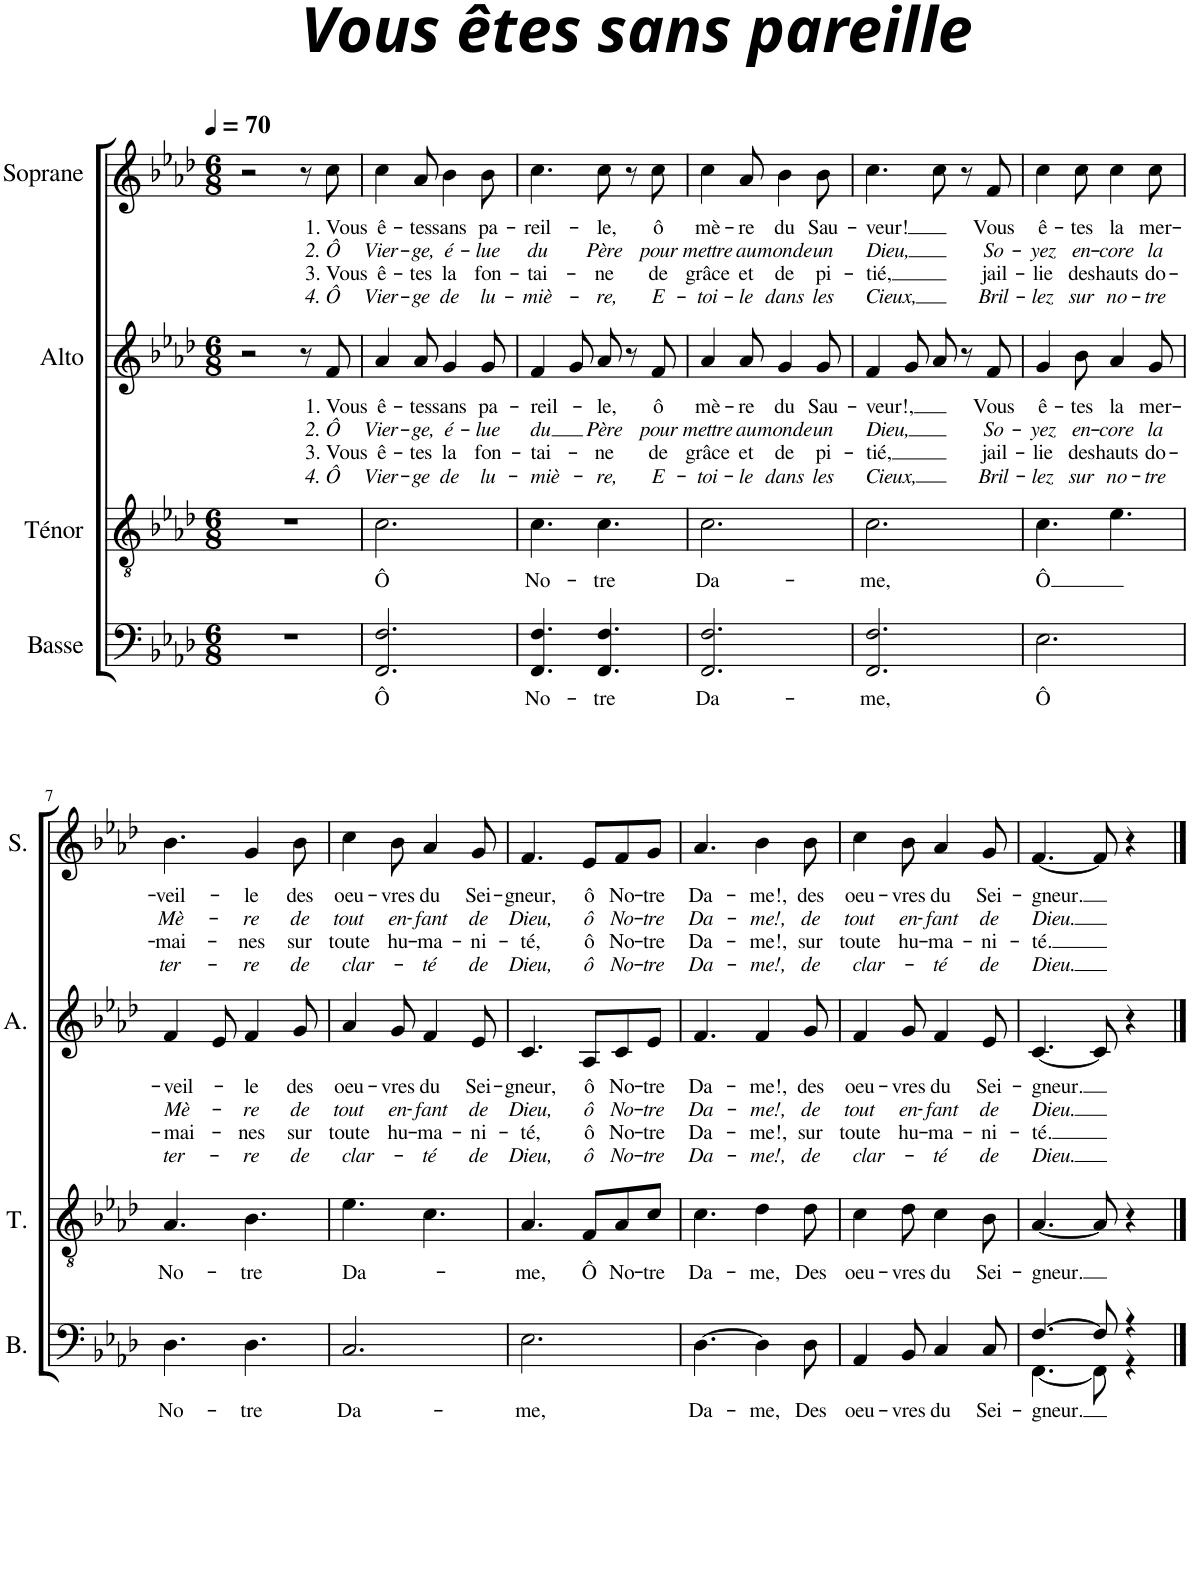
**kern	**text	**kern	**text	**kern	**text	**text	**text	**text	**kern	**text	**text	**text	**text
*part4	*part4	*part3	*part3	*part2	*part2	*part2	*part2	*part2	*part1	*part1	*part1	*part1	*part1
*staff4	*staff4	*staff3	*staff3	*staff2	*staff2	*staff2	*staff2	*staff2	*staff1	*staff1	*staff1	*staff1	*staff1
*I"Basse	*	*I"Ténor	*	*I"Alto	*	*	*	*	*I"Soprane	*	*	*	*
*I'B.	*	*I'T.	*	*I'A.	*	*	*	*	*I'S.	*	*	*	*
*clefF4	*	*clefGv2	*	*clefG2	*	*	*	*	*clefG2	*	*	*	*
*k[b-e-a-d-]	*	*k[b-e-a-d-]	*	*k[b-e-a-d-]	*	*	*	*	*k[b-e-a-d-]	*	*	*	*
*M6/8	*	*M6/8	*	*M6/8	*	*	*	*	*M6/8	*	*	*	*
*MM70	*	*MM70	*	*MM70	*	*	*	*	*MM70	*	*	*	*
=1	=1	=1	=1	=1	=1	=1	=1	=1	=1	=1	=1	=1	=1
2.r	.	2.r	.	2r	.	.	.	.	2r	.	.	.	.
.	.	.	.	8r	.	.	.	.	8r	.	.	.	.
!	!	!	!	!	!LO:LY:b	!LO:LY:b	!LO:LY:b	!LO:LY:b	!	!LO:LY:b	!LO:LY:b	!LO:LY:b	!LO:LY:b
.	.	.	.	8f/	1. Vous	2. Ô	3. Vous	4. Ô	8cc\	1. Vous	2. Ô	3. Vous	4. Ô
=2	=2	=2	=2	=2	=2	=2	=2	=2	=2	=2	=2	=2	=2
!	!LO:LY:b	!	!LO:LY:b	!	!LO:LY:b	!LO:LY:b	!LO:LY:b	!LO:LY:b	!	!LO:LY:b	!LO:LY:b	!LO:LY:b	!LO:LY:b
2.FF/ 2.F/	Ô	2.c\	Ô	4a-/	ê-	Vier-	ê-	Vier-	4cc\	ê-	Vier-	ê-	Vier-
!	!	!	!	!	!LO:LY:b	!LO:LY:b	!LO:LY:b	!LO:LY:b	!	!LO:LY:b	!LO:LY:b	!LO:LY:b	!LO:LY:b
.	.	.	.	8a-/	-tes	-ge,	-tes	-ge	8a-/	-tes	-ge,	-tes	-ge
!	!	!	!	!	!LO:LY:b	!LO:LY:b	!LO:LY:b	!LO:LY:b	!	!LO:LY:b	!LO:LY:b	!LO:LY:b	!LO:LY:b
.	.	.	.	4g/	sans	é-	la	de	4b-\	sans	é-	la	de
!	!	!	!	!	!LO:LY:b	!LO:LY:b	!LO:LY:b	!LO:LY:b	!	!LO:LY:b	!LO:LY:b	!LO:LY:b	!LO:LY:b
.	.	.	.	8g/	pa-	-lue	fon-	lu-	8b-\	pa-	-lue	fon-	lu-
=3	=3	=3	=3	=3	=3	=3	=3	=3	=3	=3	=3	=3	=3
!	!LO:LY:b	!	!LO:LY:b	!	!LO:LY:b	!LO:LY:b	!LO:LY:b	!LO:LY:b	!	!LO:LY:b	!LO:LY:b	!LO:LY:b	!LO:LY:b
4.FF/ 4.F/	No-	4.c\	No-	4f/	-reil-	du	-tai-	-miè-	4.cc\	-reil-	du	-tai-	-miè-
.	.	.	.	8g/	.	.	.	.	.	.	.	.	.
!	!LO:LY:b	!	!LO:LY:b	!	!LO:LY:b	!LO:LY:b	!LO:LY:b	!LO:LY:b	!	!LO:LY:b	!LO:LY:b	!LO:LY:b	!LO:LY:b
4.FF/ 4.F/	-tre	4.c\	-tre	8a-/	le,	Père	-ne	re,	8cc\	-le,	Père	-ne	-re,
.	.	.	.	8r	.	.	.	.	8r	.	.	.	.
!	!	!	!	!	!LO:LY:b	!LO:LY:b	!LO:LY:b	!LO:LY:b	!	!LO:LY:b	!LO:LY:b	!LO:LY:b	!LO:LY:b
.	.	.	.	8f/	ô	pour	de	E-	8cc\	ô	pour	de	E-
=4	=4	=4	=4	=4	=4	=4	=4	=4	=4	=4	=4	=4	=4
!	!LO:LY:b	!	!LO:LY:b	!	!LO:LY:b	!LO:LY:b	!LO:LY:b	!LO:LY:b	!	!LO:LY:b	!LO:LY:b	!LO:LY:b	!LO:LY:b
2.FF/ 2.F/	Da-	2.c\	Da-	4a-/	mè-	mettre	grâce	-toi-	4cc\	mè-	mettre	grâce	-toi-
!	!	!	!	!	!LO:LY:b	!LO:LY:b	!LO:LY:b	!LO:LY:b	!	!LO:LY:b	!LO:LY:b	!LO:LY:b	!LO:LY:b
.	.	.	.	8a-/	-re	au	et	-le	8a-/	-re	au	et	-le
!	!	!	!	!	!LO:LY:b	!LO:LY:b	!LO:LY:b	!LO:LY:b	!	!LO:LY:b	!LO:LY:b	!LO:LY:b	!LO:LY:b
.	.	.	.	4g/	du	monde	de	dans	4b-\	du	monde	de	dans
!	!	!	!	!	!LO:LY:b	!LO:LY:b	!LO:LY:b	!LO:LY:b	!	!LO:LY:b	!LO:LY:b	!LO:LY:b	!LO:LY:b
.	.	.	.	8g/	Sau-	un	pi-	les	8b-\	Sau-	un	pi-	les
=5	=5	=5	=5	=5	=5	=5	=5	=5	=5	=5	=5	=5	=5
!	!LO:LY:b	!	!LO:LY:b	!	!LO:LY:b	!LO:LY:b	!LO:LY:b	!LO:LY:b	!	!LO:LY:b	!LO:LY:b	!LO:LY:b	!LO:LY:b
2.FF/ 2.F/	me,	2.c\	me,	4f/	-veur!,	Dieu,	-tié,	Cieux,	4.cc\	-veur!	Dieu,	-tié,	Cieux,
.	.	.	.	8g/	.	.	.	.	.	.	.	.	.
.	.	.	.	8a-/	.	.	.	.	8cc\	.	.	.	.
.	.	.	.	8r	.	.	.	.	8r	.	.	.	.
!	!	!	!	!	!LO:LY:b	!LO:LY:b	!LO:LY:b	!LO:LY:b	!	!LO:LY:b	!LO:LY:b	!LO:LY:b	!LO:LY:b
.	.	.	.	8f/	Vous	So-	jail-	Bril-	8f/	Vous	So-	jail-	Bril-
=6	=6	=6	=6	=6	=6	=6	=6	=6	=6	=6	=6	=6	=6
!	!LO:LY:b	!	!LO:LY:b	!	!LO:LY:b	!LO:LY:b	!LO:LY:b	!LO:LY:b	!	!LO:LY:b	!LO:LY:b	!LO:LY:b	!LO:LY:b
2.E-\	Ô	4.c\	Ô	4g/	ê-	-yez	-lie	-lez	4cc\	ê-	-yez	-lie	-lez
!	!	!	!	!	!LO:LY:b	!LO:LY:b	!LO:LY:b	!LO:LY:b	!	!LO:LY:b	!LO:LY:b	!LO:LY:b	!LO:LY:b
.	.	.	.	8b-\	-tes	en-	des	sur	8cc\	-tes	en-	des	sur
!	!	!	!	!	!LO:LY:b	!LO:LY:b	!LO:LY:b	!LO:LY:b	!	!LO:LY:b	!LO:LY:b	!LO:LY:b	!LO:LY:b
.	.	4.e-\	.	4a-/	la	-core	hauts	no-	4cc\	la	-core	hauts	no-
!	!	!	!	!	!LO:LY:b	!LO:LY:b	!LO:LY:b	!LO:LY:b	!	!LO:LY:b	!LO:LY:b	!LO:LY:b	!LO:LY:b
.	.	.	.	8g/	mer-	la	do-	-tre	8cc\	mer-	la	do-	-tre
!!LO:LB:g=z
=7	=7	=7	=7	=7	=7	=7	=7	=7	=7	=7	=7	=7	=7
!	!LO:LY:b	!	!LO:LY:b	!	!LO:LY:b	!LO:LY:b	!LO:LY:b	!LO:LY:b	!	!LO:LY:b	!LO:LY:b	!LO:LY:b	!LO:LY:b
4.D-\	No-	4.A-/	No-	4f/	-veil-	Mè-	-mai-	ter-	4.b-\	-veil-	Mè-	-mai-	ter-
.	.	.	.	8e-/	.	.	.	.	.	.	.	.	.
!	!LO:LY:b	!	!LO:LY:b	!	!LO:LY:b	!LO:LY:b	!LO:LY:b	!LO:LY:b	!	!LO:LY:b	!LO:LY:b	!LO:LY:b	!LO:LY:b
4.D-\	-tre	4.B-\	-tre	4f/	-le	re	nes	re	4g/	-le	-re	-nes	-re
!	!	!	!	!	!LO:LY:b	!LO:LY:b	!LO:LY:b	!LO:LY:b	!	!LO:LY:b	!LO:LY:b	!LO:LY:b	!LO:LY:b
.	.	.	.	8g/	des	de	sur	de	8b-\	des	de	sur	de
=8	=8	=8	=8	=8	=8	=8	=8	=8	=8	=8	=8	=8	=8
!	!LO:LY:b	!	!LO:LY:b	!	!LO:LY:b	!LO:LY:b	!LO:LY:b	!LO:LY:b	!	!LO:LY:b	!LO:LY:b	!LO:LY:b	!LO:LY:b
2.C/	Da-	4.e-\	Da-	4a-/	oeu-	tout	toute	clar-	4cc\	oeu-	tout	toute	clar-
!	!	!	!	!	!LO:LY:b	!LO:LY:b	!LO:LY:b	!	!	!LO:LY:b	!LO:LY:b	!LO:LY:b	!
.	.	.	.	8g/	-vres	en-	hu-	.	8b-\	-vres	en-	hu-	.
!	!	!	!	!	!LO:LY:b	!LO:LY:b	!LO:LY:b	!LO:LY:b	!	!LO:LY:b	!LO:LY:b	!LO:LY:b	!LO:LY:b
.	.	4.c\	.	4f/	du	-fant	-ma-	té	4a-/	du	-fant	-ma-	-té
!	!	!	!	!	!LO:LY:b	!LO:LY:b	!LO:LY:b	!LO:LY:b	!	!LO:LY:b	!LO:LY:b	!LO:LY:b	!LO:LY:b
.	.	.	.	8e-/	Sei-	de	-ni-	de	8g/	Sei-	de	-ni-	de
=9	=9	=9	=9	=9	=9	=9	=9	=9	=9	=9	=9	=9	=9
!	!LO:LY:b	!	!LO:LY:b	!	!LO:LY:b	!LO:LY:b	!LO:LY:b	!LO:LY:b	!	!LO:LY:b	!LO:LY:b	!LO:LY:b	!LO:LY:b
2.E-\	-me,	4.A-/	me,	4.c/	-gneur,	Dieu,	-té,	Dieu,	4.f/	-gneur,	Dieu,	-té,	Dieu,
!	!	!	!LO:LY:b	!	!LO:LY:b	!LO:LY:b	!LO:LY:b	!LO:LY:b	!	!LO:LY:b	!LO:LY:b	!LO:LY:b	!LO:LY:b
.	.	8F/L	Ô	8A-/L	ô	ô	ô	ô	8e-/L	ô	ô	ô	ô
!	!	!	!LO:LY:b	!	!LO:LY:b	!LO:LY:b	!LO:LY:b	!LO:LY:b	!	!LO:LY:b	!LO:LY:b	!LO:LY:b	!LO:LY:b
.	.	8A-/	No-	8c/	No-	No-	No-	No-	8f/	No-	No-	No-	No-
!	!	!	!LO:LY:b	!	!LO:LY:b	!LO:LY:b	!LO:LY:b	!LO:LY:b	!	!LO:LY:b	!LO:LY:b	!LO:LY:b	!LO:LY:b
.	.	8c/J	-tre	8e-/J	-tre	-tre	-tre	-tre	8g/J	-tre	-tre	-tre	-tre
=10	=10	=10	=10	=10	=10	=10	=10	=10	=10	=10	=10	=10	=10
!	!LO:LY:b	!	!LO:LY:b	!	!LO:LY:b	!LO:LY:b	!LO:LY:b	!LO:LY:b	!	!LO:LY:b	!LO:LY:b	!LO:LY:b	!LO:LY:b
[4.D-\	Da-	4.c\	Da-	4.f/	Da-	Da-	Da-	Da-	4.a-/	Da-	Da-	Da-	Da-
!	!LO:LY:b	!	!LO:LY:b	!	!LO:LY:b	!LO:LY:b	!LO:LY:b	!LO:LY:b	!	!LO:LY:b	!LO:LY:b	!LO:LY:b	!LO:LY:b
4D-\]	-me,	4d-\	-me,	4f/	-me!,	-me!,	-me!,	-me!,	4b-\	-me!,	-me!,	-me!,	-me!,
!	!LO:LY:b	!	!LO:LY:b	!	!LO:LY:b	!LO:LY:b	!LO:LY:b	!LO:LY:b	!	!LO:LY:b	!LO:LY:b	!LO:LY:b	!LO:LY:b
8D-\	Des	8d-\	Des	8g/	des	de	sur	de	8b-\	des	de	sur	de
=11	=11	=11	=11	=11	=11	=11	=11	=11	=11	=11	=11	=11	=11
!	!LO:LY:b	!	!LO:LY:b	!	!LO:LY:b	!LO:LY:b	!LO:LY:b	!LO:LY:b	!	!LO:LY:b	!LO:LY:b	!LO:LY:b	!LO:LY:b
4AA-/	oeu-	4c\	oeu-	4f/	oeu-	tout	toute	clar-	4cc\	oeu-	tout	toute	clar-
!	!LO:LY:b	!	!LO:LY:b	!	!LO:LY:b	!LO:LY:b	!LO:LY:b	!	!	!LO:LY:b	!LO:LY:b	!LO:LY:b	!
8BB-/	-vres	8d-\	-vres	8g/	-vres	en-	hu-	.	8b-\	-vres	en-	hu-	.
!	!LO:LY:b	!	!LO:LY:b	!	!LO:LY:b	!LO:LY:b	!LO:LY:b	!LO:LY:b	!	!LO:LY:b	!LO:LY:b	!LO:LY:b	!LO:LY:b
4C/	du	4c\	du	4f/	du	-fant	-ma-	té	4a-/	du	-fant	-ma-	-té
!	!LO:LY:b	!	!LO:LY:b	!	!LO:LY:b	!LO:LY:b	!LO:LY:b	!LO:LY:b	!	!LO:LY:b	!LO:LY:b	!LO:LY:b	!LO:LY:b
8C/	Sei-	8B-\	Sei-	8e-/	Sei-	de	-ni-	de	8g/	Sei-	de	-ni-	de
=12	=12	=12	=12	=12	=12	=12	=12	=12	=12	=12	=12	=12	=12
!	!LO:LY:b	!	!LO:LY:b	!	!LO:LY:b	!LO:LY:b	!LO:LY:b	!LO:LY:b	!	!LO:LY:b	!LO:LY:b	!LO:LY:b	!LO:LY:b
*^	*	*	*	*	*	*	*	*	*	*	*	*	*
[4.F/	[4.FF\	-gneur.	[4.A-/	-gneur.	[4.c/	-gneur.	Dieu.	-té.	Dieu.	[4.f/	-gneur.	Dieu.	-té.	Dieu.
8F/]	8FF\]	.	8A-/]	.	8c/]	.	.	.	.	8f/]	.	.	.	.
4r	4r	.	4r	.	4r	.	.	.	.	4r	.	.	.	.
*v	*v	*	*	*	*	*	*	*	*	*	*	*	*	*
==	==	==	==	==	==	==	==	==	==	==	==	==	==
*-	*-	*-	*-	*-	*-	*-	*-	*-	*-	*-	*-	*-	*-
